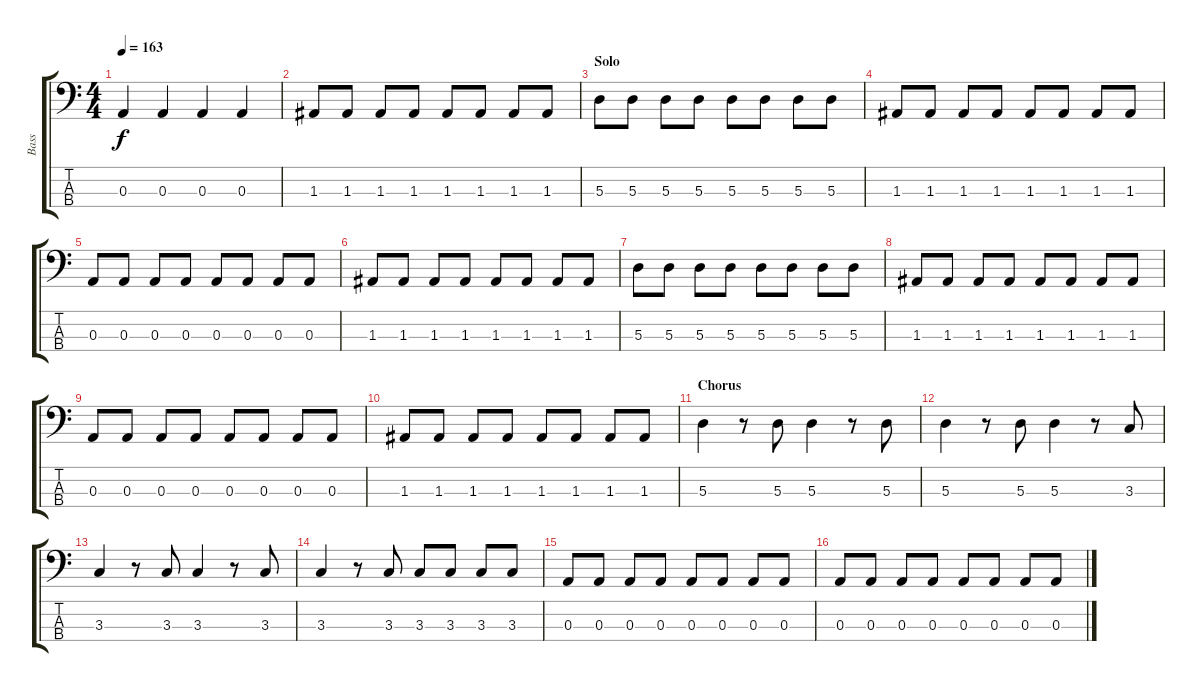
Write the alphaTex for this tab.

\track ("Bass" "Bass") {instrument electricbasspick}
\staff {score tabs}
\tuning (G2 D2 A1 E1) {hide}
\ts (4 4)
\tempo 163
\clef f4
\ks c
0.3.4{dy f} 0.3.4 0.3.4 0.3.4 |
1.3.8 1.3.8 1.3.8 1.3.8 1.3.8 1.3.8 1.3.8 1.3.8 |
\section ("" "Solo")
5.3.8 5.3.8 5.3.8 5.3.8 5.3.8 5.3.8 5.3.8 5.3.8 |
1.3.8 1.3.8 1.3.8 1.3.8 1.3.8 1.3.8 1.3.8 1.3.8 |
0.3.8 0.3.8 0.3.8 0.3.8 0.3.8 0.3.8 0.3.8 0.3.8 |
1.3.8 1.3.8 1.3.8 1.3.8 1.3.8 1.3.8 1.3.8 1.3.8 |
5.3.8 5.3.8 5.3.8 5.3.8 5.3.8 5.3.8 5.3.8 5.3.8 |
1.3.8 1.3.8 1.3.8 1.3.8 1.3.8 1.3.8 1.3.8 1.3.8 |
0.3.8 0.3.8 0.3.8 0.3.8 0.3.8 0.3.8 0.3.8 0.3.8 |
1.3.8 1.3.8 1.3.8 1.3.8 1.3.8 1.3.8 1.3.8 1.3.8 |
\section ("" "Chorus")
5.3.4 r.8 5.3.8 5.3.4 r.8 5.3.8 |
5.3.4 r.8 5.3.8 5.3.4 r.8 3.3.8 |
3.3.4 r.8 3.3.8 3.3.4 r.8 3.3.8 |
3.3.4 r.8 3.3.8 3.3.8 3.3.8 3.3.8 3.3.8 |
0.3.8 0.3.8 0.3.8 0.3.8 0.3.8 0.3.8 0.3.8 0.3.8 |
0.3.8 0.3.8 0.3.8 0.3.8 0.3.8 0.3.8 0.3.8 0.3.8
